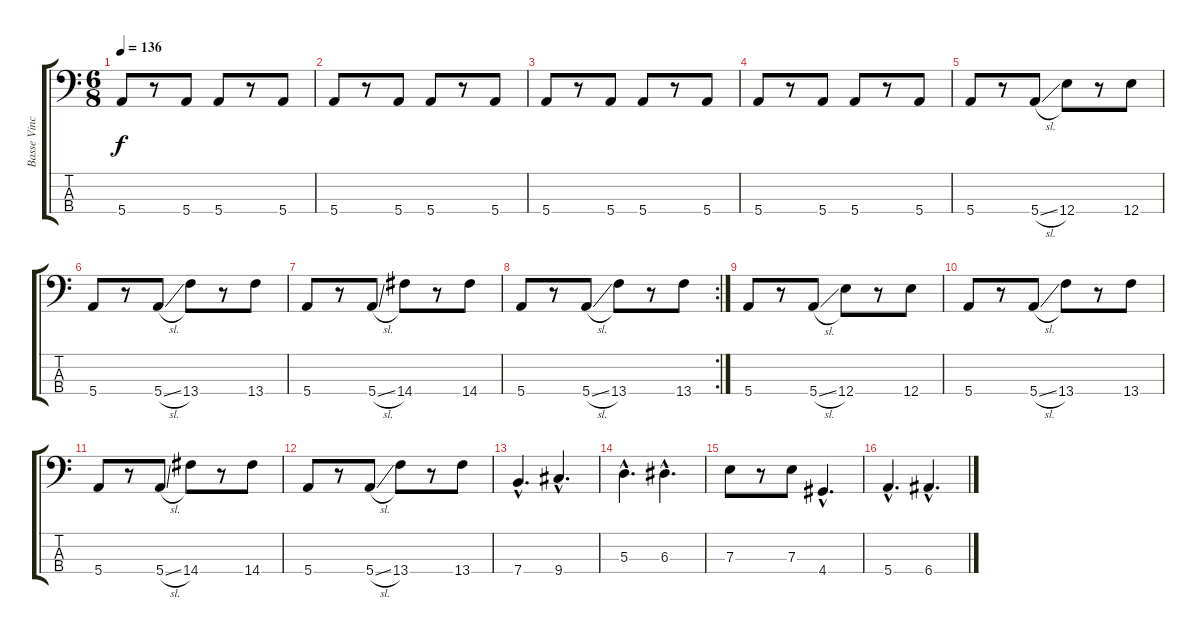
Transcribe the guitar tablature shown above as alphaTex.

\track ("Basse Vincent" "Basse Vinc") {instrument fretlessbass}
\staff {score tabs}
\tuning (G2 D2 A1 E1) {hide}
\ts (6 8)
\tempo 136
\clef f4
\ks c
5.4.8{dy f} r.8 5.4.8 5.4.8 r.8 5.4.8 |
5.4.8 r.8 5.4.8 5.4.8 r.8 5.4.8 |
5.4.8 r.8 5.4.8 5.4.8 r.8 5.4.8 |
5.4.8 r.8 5.4.8 5.4.8 r.8 5.4.8 |
5.4.8 r.8 5.4{sl}.8 12.4.8 r.8 12.4.8 |
5.4.8 r.8 5.4{sl}.8 13.4.8 r.8 13.4.8 |
5.4.8 r.8 5.4{sl}.8 14.4.8 r.8 14.4.8 |
\rc 2
5.4.8 r.8 5.4{sl}.8 13.4.8 r.8 13.4.8 |
5.4.8 r.8 5.4{sl}.8 12.4.8 r.8 12.4.8 |
5.4.8 r.8 5.4{sl}.8 13.4.8 r.8 13.4.8 |
5.4.8 r.8 5.4{sl}.8 14.4.8 r.8 14.4.8 |
5.4.8 r.8 5.4{sl}.8 13.4.8 r.8 13.4.8 |
7.4{hac}.4{d} 9.4{hac}.4{d} |
5.3{hac}.4{d} 6.3{hac}.4{d} |
7.3.8 r.8 7.3.8 4.4{hac}.4{d} |
5.4{hac}.4{d} 6.4{hac}.4{d}
